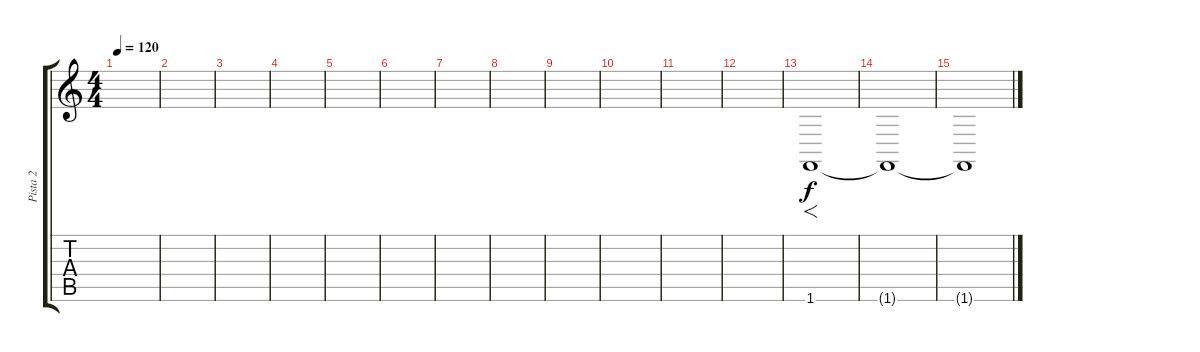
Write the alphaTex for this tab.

\track ("Pista 2" "Pista 2") {instrument synthstrings1}
\staff {score tabs}
\tuning (E4 B3 G3 D3 A2 E2) {hide}
\ts (4 4)
\tempo 120
\clef g2
\ks c
|
|
|
|
|
|
|
|
|
|
|
|
1.6.1{f} |
1.6{t}.1 |
1.6{t}.1
